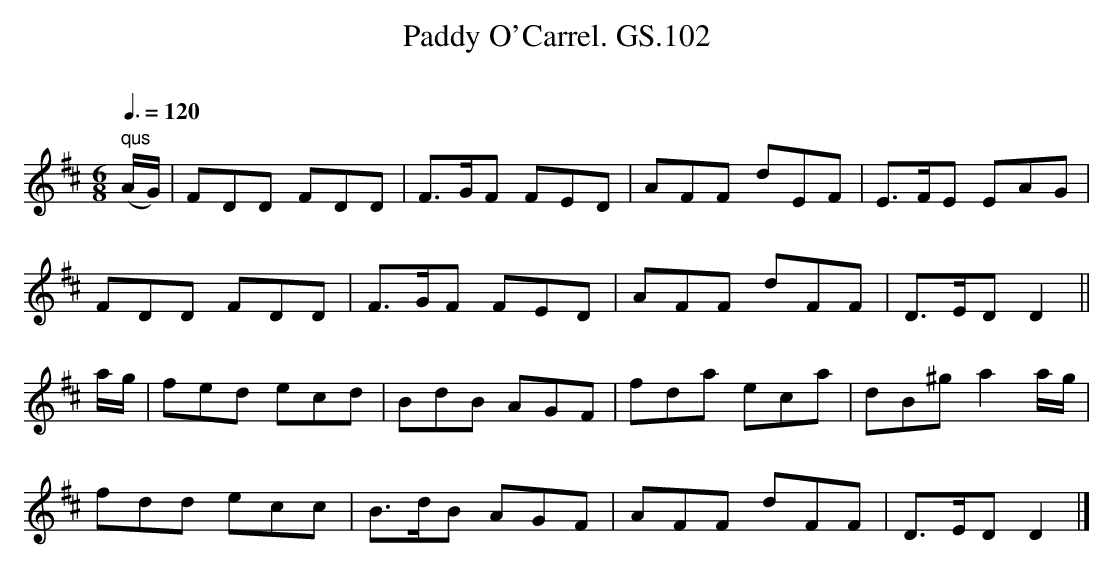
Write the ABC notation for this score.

X:1
T:Paddy O'Carrel. GS.102
M:6/8
L:1/8
Q:3/8=120
O:
K:D major
" qus"(A/2G/2)  | FDD FDD | F>GF FED | AFF dEF | E>FE EAG |
FDD  FDD | F>GF FED| AFF dFF | D>ED D2 ||
a/2g/2 | fed ecd | BdB AGF | fda eca | dB^g a2a/g/ |
fdd ecc | B>dB AGF| AFF dFF | D>ED D2 |]
